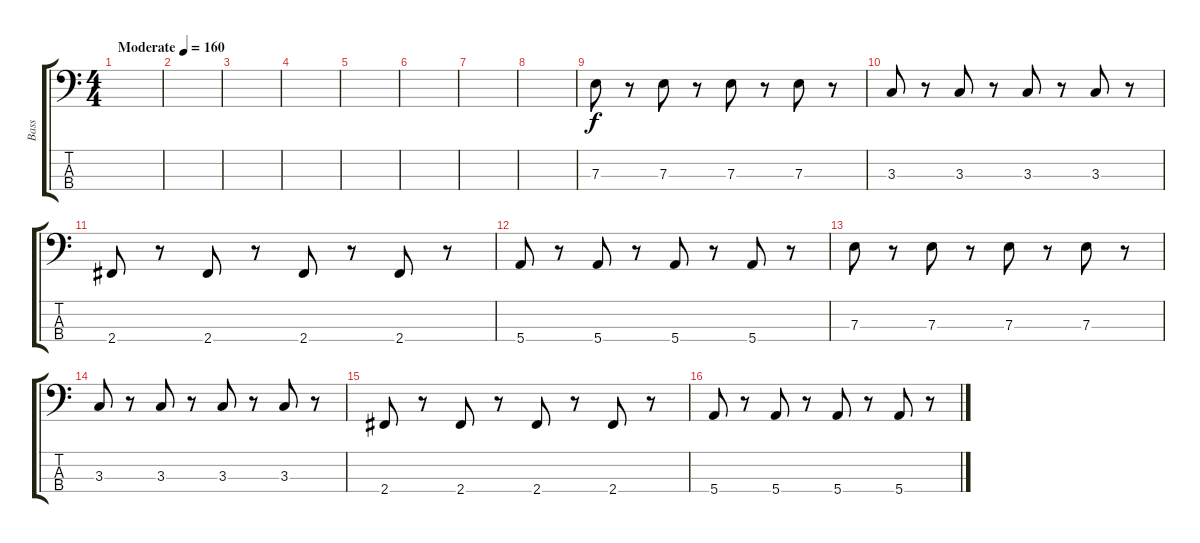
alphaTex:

\track ("Bass" "Bass") {instrument electricbassfinger}
\staff {score tabs}
\tuning (G2 D2 A1 E1) {hide}
\ts (4 4)
\tempo (160 "Moderate")
\clef f4
\ks c
|
|
|
|
|
|
|
|
7.3.8 r.8 7.3.8 r.8 7.3.8 r.8 7.3.8 r.8 |
3.3.8 r.8 3.3.8 r.8 3.3.8 r.8 3.3.8 r.8 |
2.4.8 r.8 2.4.8 r.8 2.4.8 r.8 2.4.8 r.8 |
5.4.8 r.8 5.4.8 r.8 5.4.8 r.8 5.4.8 r.8 |
7.3.8 r.8 7.3.8 r.8 7.3.8 r.8 7.3.8 r.8 |
3.3.8 r.8 3.3.8 r.8 3.3.8 r.8 3.3.8 r.8 |
2.4.8 r.8 2.4.8 r.8 2.4.8 r.8 2.4.8 r.8 |
5.4.8 r.8 5.4.8 r.8 5.4.8 r.8 5.4.8 r.8
